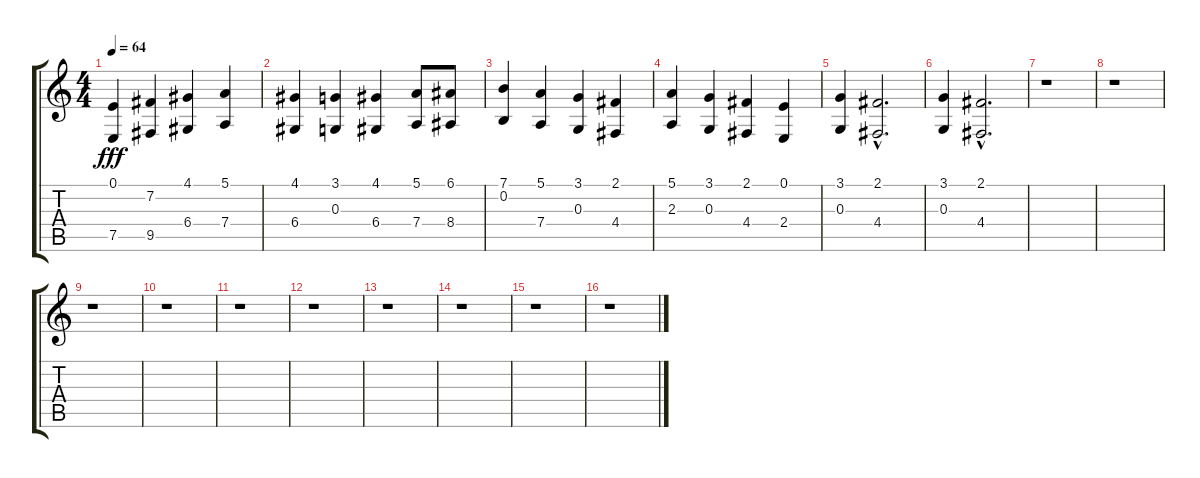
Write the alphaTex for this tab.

\track "" {instrument synthvoice}
\staff {score tabs}
\tuning (E4 B3 G3 D3 A2 E2) {hide}
\ts (4 4)
\tempo 64
\clef g2
\ks c
(0.1 7.5).4{dy fff} (7.2 9.5).4 (4.1 6.4).4 (5.1 7.4).4 |
(4.1 6.4).4 (3.1 0.3).4 (4.1 6.4).4 (5.1 7.4).8 (6.1 8.4).8 |
(7.1 0.2).4 (5.1 7.4).4 (3.1 0.3).4 (2.1 4.4).4 |
(5.1 2.3).4 (3.1 0.3).4 (2.1 4.4).4 (0.1 2.4).4 |
(3.1 0.3).4 (2.1{hac} 4.4{hac}).2{d} |
(3.1 0.3).4 (2.1{hac} 4.4{hac}).2{d} |
r.1 |
r.1 |
r.1 |
r.1 |
r.1 |
r.1 |
r.1 |
r.1 |
r.1 |
r.1
